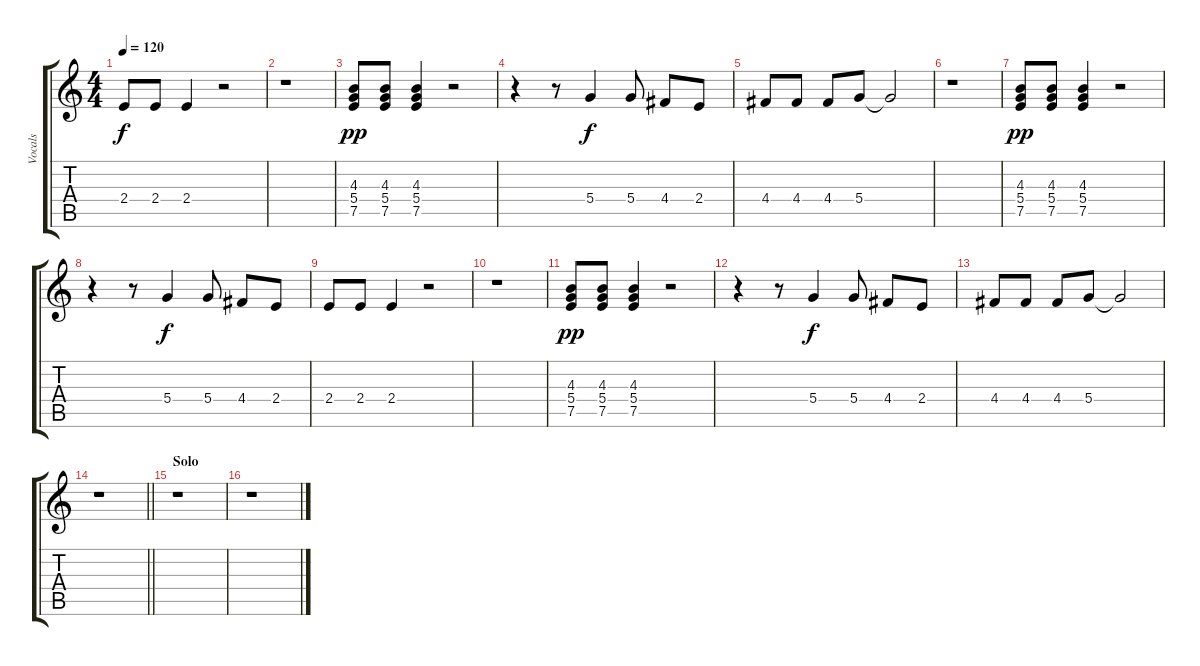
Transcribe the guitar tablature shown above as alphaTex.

\track ("Vocals" "Vocals") {instrument acousticguitarsteel}
\staff {score tabs}
\tuning (E4 B3 G3 D3 A2 E2) {hide}
\ts (4 4)
\tempo 120
\clef g2
\ks c
2.4.8{dy f} 2.4.8 2.4.4 r.2 |
r.1 |
(4.3 5.4 7.5).8{dy pp} (4.3 5.4 7.5).8 (4.3 5.4 7.5).4 r.2 |
r.4 r.8 5.4.4{dy f} 5.4.8 4.4.8 2.4.8 |
4.4.8 4.4.8 4.4.8 5.4.8 5.4{t}.2 |
r.1 |
(4.3 5.4 7.5).8{dy pp} (4.3 5.4 7.5).8 (4.3 5.4 7.5).4 r.2 |
r.4 r.8 5.4.4{dy f} 5.4.8 4.4.8 2.4.8 |
2.4.8 2.4.8 2.4.4 r.2 |
r.1 |
(4.3 5.4 7.5).8{dy pp} (4.3 5.4 7.5).8 (4.3 5.4 7.5).4 r.2 |
r.4 r.8 5.4.4{dy f} 5.4.8 4.4.8 2.4.8 |
4.4.8 4.4.8 4.4.8 5.4.8 5.4{t}.2 |
\barLineRight lightlight
r.1 |
\section ("" "Solo")
r.1 |
r.1
